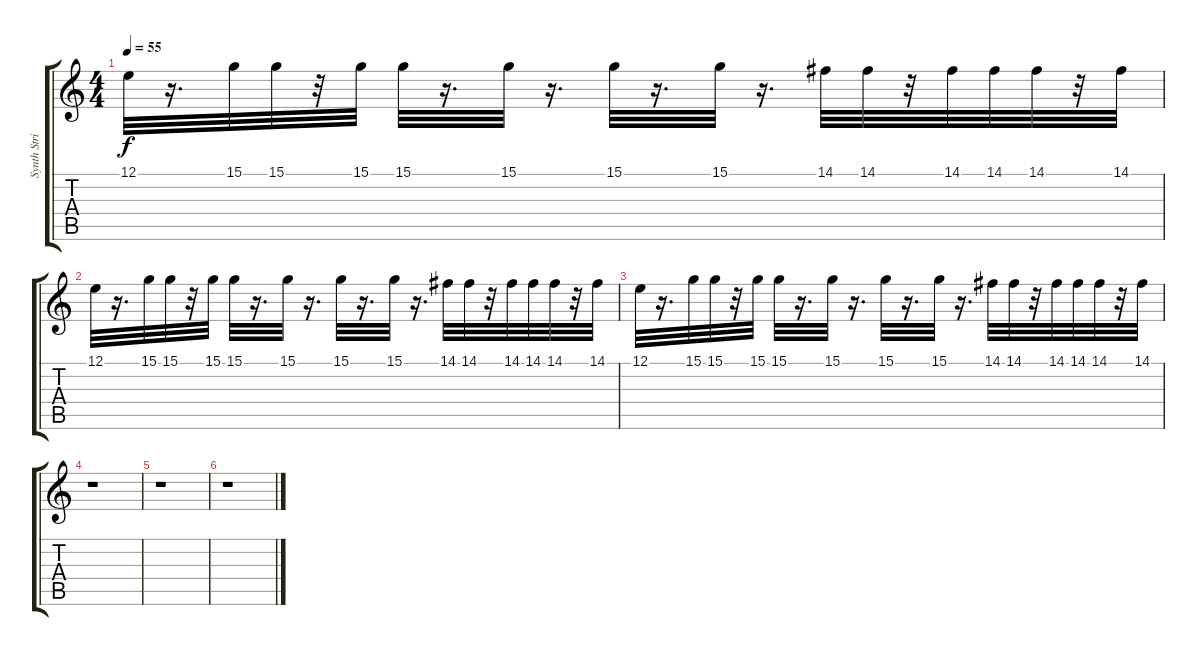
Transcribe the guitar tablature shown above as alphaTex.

\track ("Synth Strings" "Synth Stri") {instrument synthstrings1}
\staff {score tabs}
\tuning (E4 B3 G3 D3 A2 E2) {hide}
\ts (4 4)
\tempo 55
\clef g2
\ks c
12.1.32{dy f} r.16{d} 15.1.32 15.1.32 r.32 15.1.32 15.1.32 r.16{d} 15.1.32 r.16{d} 15.1.32 r.16{d} 15.1.32 r.16{d} 14.1.32 14.1.32 r.32 14.1.32 14.1.32 14.1.32 r.32 14.1.32 |
12.1.32 r.16{d} 15.1.32 15.1.32 r.32 15.1.32 15.1.32 r.16{d} 15.1.32 r.16{d} 15.1.32 r.16{d} 15.1.32 r.16{d} 14.1.32 14.1.32 r.32 14.1.32 14.1.32 14.1.32 r.32 14.1.32 |
12.1.32 r.16{d} 15.1.32 15.1.32 r.32 15.1.32 15.1.32 r.16{d} 15.1.32 r.16{d} 15.1.32 r.16{d} 15.1.32 r.16{d} 14.1.32 14.1.32 r.32 14.1.32 14.1.32 14.1.32 r.32 14.1.32 |
r.1 |
r.1 |
r.1
